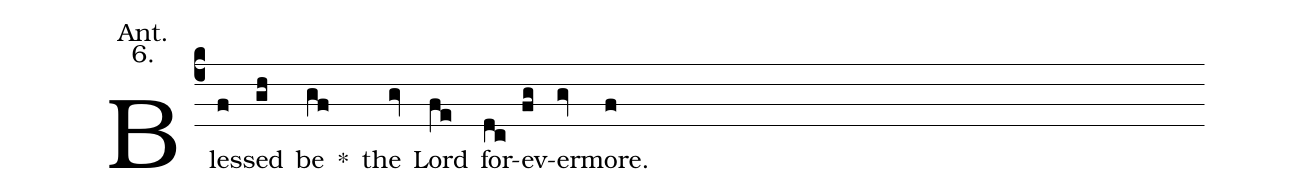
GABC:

annotation: Ant.;
annotation: 6.;
%%
(c4) Bles(f)sed(gh) be(gf) <sp>*</sp>() the(gv) Lord(fe) for(dc)ev(fg)er(gv)more.(f)
